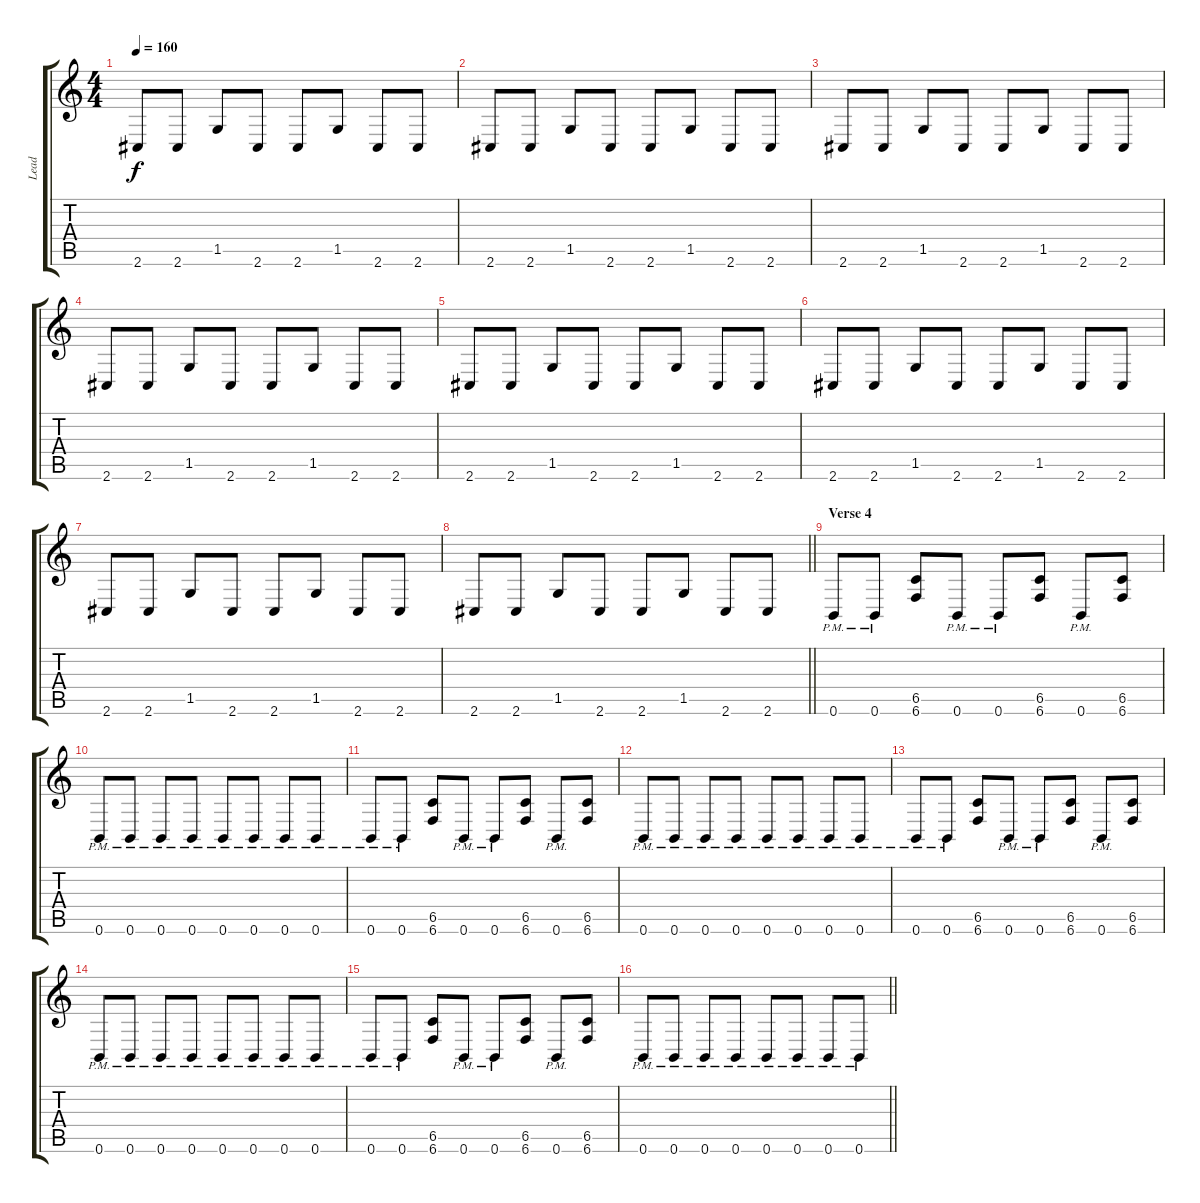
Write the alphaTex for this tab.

\track ("Lead" "Lead") {instrument distortionguitar}
\staff {score tabs}
\tuning (Db4 Ab3 E3 B2 Gb2 B1) {hide}
\ts (4 4)
\tempo 160
\clef g2
\ks c
2.6.8{dy f} 2.6.8 1.5.8 2.6.8 2.6.8 1.5.8 2.6.8 2.6.8 |
2.6.8 2.6.8 1.5.8 2.6.8 2.6.8 1.5.8 2.6.8 2.6.8 |
2.6.8 2.6.8 1.5.8 2.6.8 2.6.8 1.5.8 2.6.8 2.6.8 |
2.6.8 2.6.8 1.5.8 2.6.8 2.6.8 1.5.8 2.6.8 2.6.8 |
2.6.8 2.6.8 1.5.8 2.6.8 2.6.8 1.5.8 2.6.8 2.6.8 |
2.6.8 2.6.8 1.5.8 2.6.8 2.6.8 1.5.8 2.6.8 2.6.8 |
2.6.8 2.6.8 1.5.8 2.6.8 2.6.8 1.5.8 2.6.8 2.6.8 |
\barLineRight lightlight
2.6.8 2.6.8 1.5.8 2.6.8 2.6.8 1.5.8 2.6.8 2.6.8 |
\section ("" "Verse 4")
0.6{pm}.8 0.6{pm}.8 (6.5 6.6).8 0.6{pm}.8 0.6{pm}.8 (6.5 6.6).8 0.6{pm}.8 (6.5 6.6).8 |
0.6{pm}.8 0.6{pm}.8 0.6{pm}.8 0.6{pm}.8 0.6{pm}.8 0.6{pm}.8 0.6{pm}.8 0.6{pm}.8 |
0.6{pm}.8 0.6{pm}.8 (6.5 6.6).8 0.6{pm}.8 0.6{pm}.8 (6.5 6.6).8 0.6{pm}.8 (6.5 6.6).8 |
0.6{pm}.8 0.6{pm}.8 0.6{pm}.8 0.6{pm}.8 0.6{pm}.8 0.6{pm}.8 0.6{pm}.8 0.6{pm}.8 |
0.6{pm}.8 0.6{pm}.8 (6.5 6.6).8 0.6{pm}.8 0.6{pm}.8 (6.5 6.6).8 0.6{pm}.8 (6.5 6.6).8 |
0.6{pm}.8 0.6{pm}.8 0.6{pm}.8 0.6{pm}.8 0.6{pm}.8 0.6{pm}.8 0.6{pm}.8 0.6{pm}.8 |
0.6{pm}.8 0.6{pm}.8 (6.5 6.6).8 0.6{pm}.8 0.6{pm}.8 (6.5 6.6).8 0.6{pm}.8 (6.5 6.6).8 |
\barLineRight lightlight
0.6{pm}.8 0.6{pm}.8 0.6{pm}.8 0.6{pm}.8 0.6{pm}.8 0.6{pm}.8 0.6{pm}.8 0.6{pm}.8
